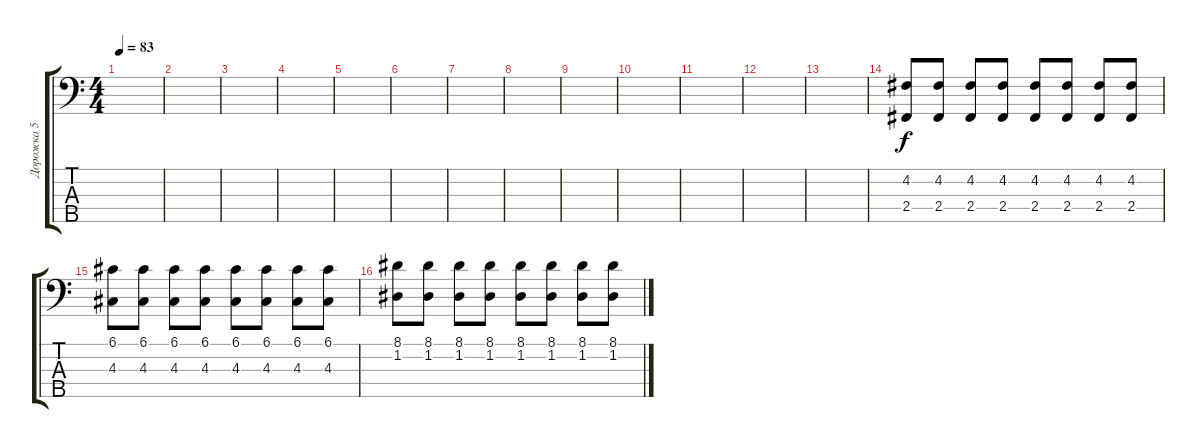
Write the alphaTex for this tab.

\track ("Дорожка 5" "Дорожка 5") {instrument fretlessbass}
\staff {score tabs}
\tuning (G2 D2 A1 E1 B0) {hide}
\ts (4 4)
\tempo 83
\clef f4
\ks c
|
|
|
|
|
|
|
|
|
|
|
|
|
(4.2 2.4).8 (4.2 2.4).8 (4.2 2.4).8 (4.2 2.4).8 (4.2 2.4).8 (4.2 2.4).8 (4.2 2.4).8 (4.2 2.4).8 |
(6.1 4.3).8 (6.1 4.3).8 (6.1 4.3).8 (6.1 4.3).8 (6.1 4.3).8 (6.1 4.3).8 (6.1 4.3).8 (6.1 4.3).8 |
(8.1 1.2).8 (8.1 1.2).8 (8.1 1.2).8 (8.1 1.2).8 (8.1 1.2).8 (8.1 1.2).8 (8.1 1.2).8 (8.1 1.2).8
